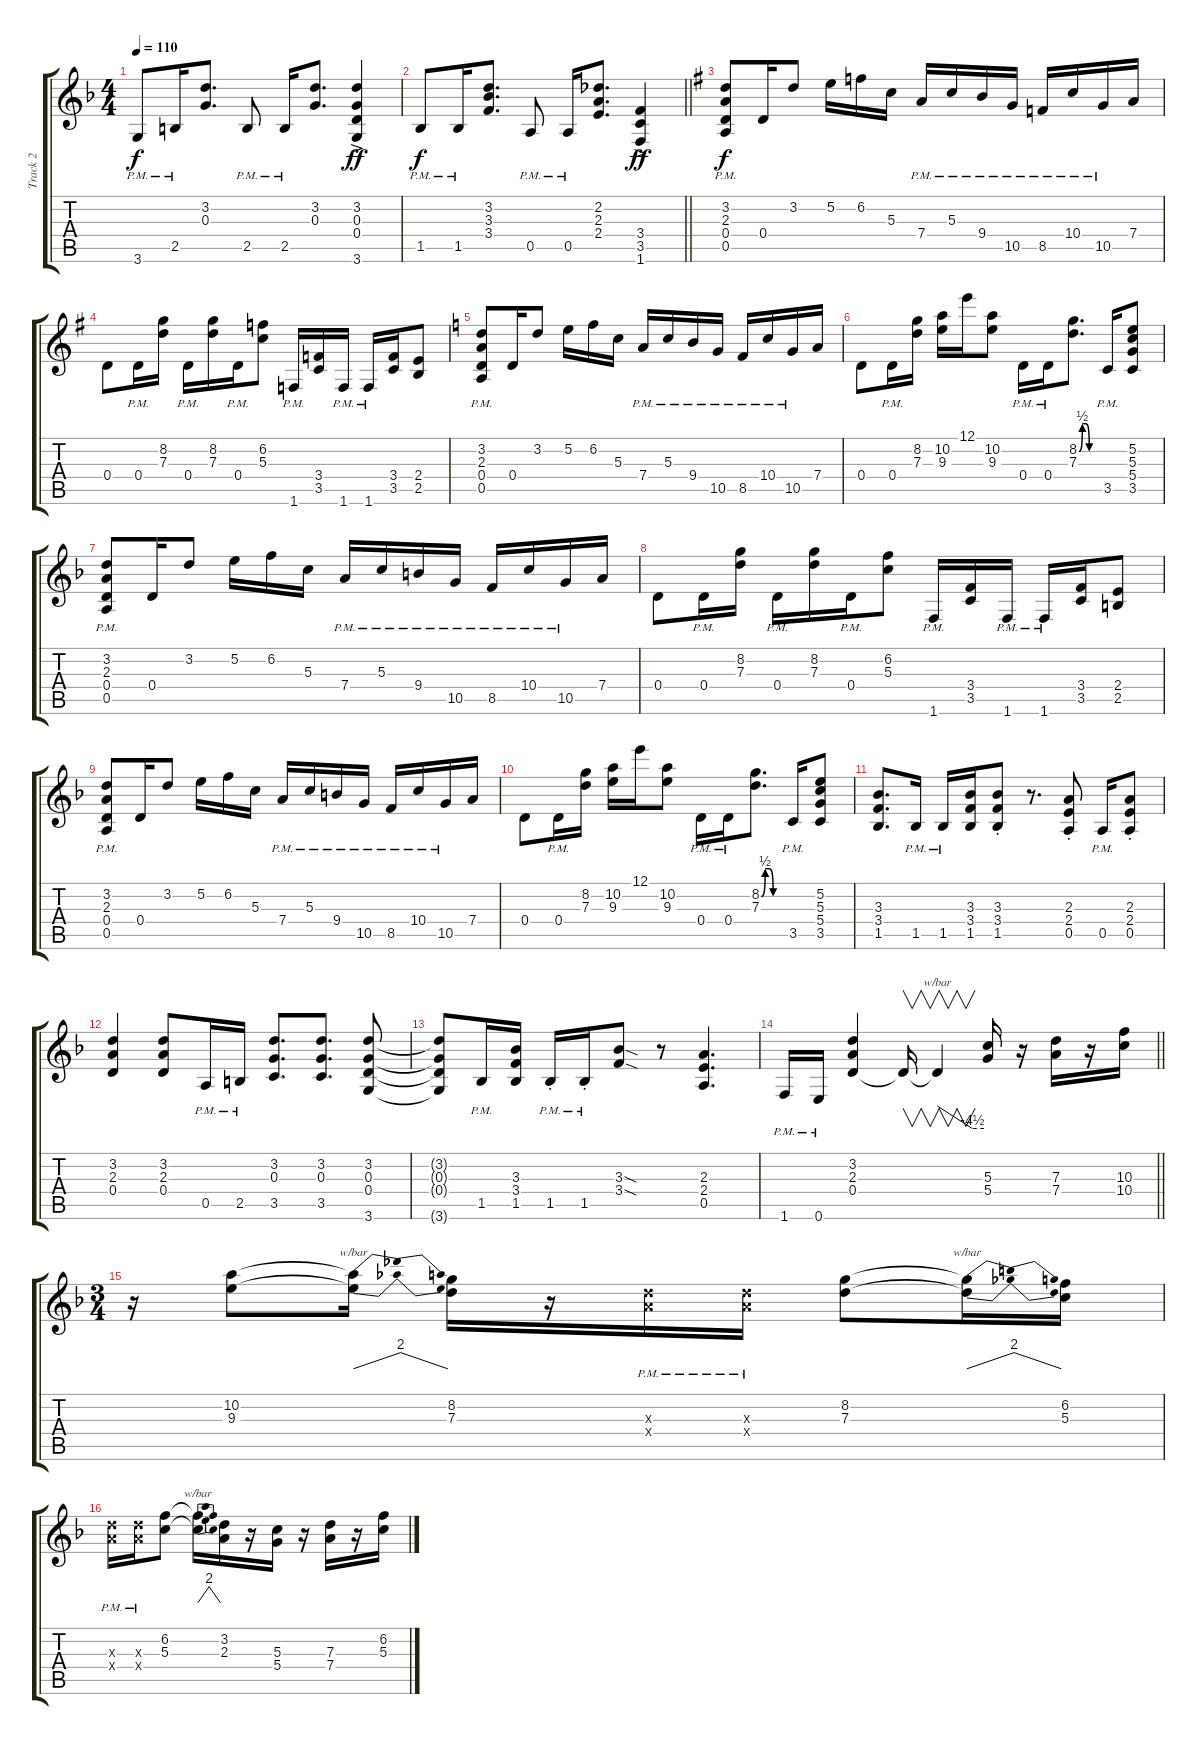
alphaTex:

\track ("Track 2" "Track 2") {instrument overdrivenguitar}
\staff {score tabs}
\tuning (E4 B3 G3 D3 A2 E2) {hide}
\ts (4 4)
\tempo 110
\clef g2
\ks f
3.6{pm}.8{dy f} 2.5{pm}.16 (3.2 0.3).8{d} 2.5{pm}.8 2.5{pm}.16 (3.2 0.3).8{d} (3.2{ac} 0.3{ac} 0.4{ac} 3.6{ac}).4{dy ff} |
\barLineRight lightlight
1.5{pm}.8{dy f} 1.5{pm}.16 (3.2 3.3 3.4).8{d} 0.5{pm}.8 0.5{pm}.16 (2.2 2.3 2.4).8{d} (3.4{ac} 3.5{ac} 1.6{ac}).4{dy ff} |
\ks g
(3.2{pm} 2.3{pm} 0.4{pm} 0.5{pm}).8{dy f} 0.4.16 3.2.8 5.2.16 6.2.16 5.3.16 7.4{pm}.16 5.3{pm}.16 9.4{pm}.16 10.5{pm}.16 8.5{pm}.16 10.4{pm}.16 10.5{pm}.16 7.4.16 |
0.4.8 0.4{pm}.16 (8.2 7.3).16 0.4{pm}.16 (8.2 7.3).16 0.4{pm}.16 (6.2 5.3).8 1.6{pm}.16 (3.4 3.5).16 1.6{pm}.16 1.6{pm}.16 (3.4 3.5).16 (2.4 2.5).8 |
\ks c
(3.2{pm} 2.3{pm} 0.4{pm} 0.5{pm}).8 0.4.16 3.2.8 5.2.16 6.2.16 5.3.16 7.4{pm}.16 5.3{pm}.16 9.4{pm}.16 10.5{pm}.16 8.5{pm}.16 10.4{pm}.16 10.5{pm}.16 7.4.16 |
0.4.8 0.4{pm}.16 (8.2 7.3).16 (10.2 9.3).16 12.1.16 (10.2 9.3).8 0.4{pm}.16 0.4{pm}.16 (8.2{be (custom 0 0 10 2 20 2 30 0 60 0)} 7.3).8{d} 3.5{pm}.16 (5.2 5.3 5.4 3.5).8 |
\ks f
(3.2{pm} 2.3{pm} 0.4{pm} 0.5{pm}).8 0.4.16 3.2.8 5.2.16 6.2.16 5.3.16 7.4{pm}.16 5.3{pm}.16 9.4{pm}.16 10.5{pm}.16 8.5{pm}.16 10.4{pm}.16 10.5{pm}.16 7.4.16 |
0.4.8 0.4{pm}.16 (8.2 7.3).16 0.4{pm}.16 (8.2 7.3).16 0.4{pm}.16 (6.2 5.3).8 1.6{pm}.16 (3.4 3.5).16 1.6{pm}.16 1.6{pm}.16 (3.4 3.5).16 (2.4 2.5).8 |
(3.2{pm} 2.3{pm} 0.4{pm} 0.5{pm}).8 0.4.16 3.2.8 5.2.16 6.2.16 5.3.16 7.4{pm}.16 5.3{pm}.16 9.4{pm}.16 10.5{pm}.16 8.5{pm}.16 10.4{pm}.16 10.5{pm}.16 7.4.16 |
0.4.8 0.4{pm}.16 (8.2 7.3).16 (10.2 9.3).16 12.1.16 (10.2 9.3).8 0.4{pm}.16 0.4{pm}.16 (8.2{be (custom 0 0 10 2 20 2 30 0 60 0)} 7.3).8{d} 3.5{pm}.16 (5.2 5.3 5.4 3.5).8 |
(3.3 3.4 1.5).8{d} 1.5{pm}.16 1.5{pm}.16 (3.3 3.4 1.5).16 (3.3{st} 3.4{st} 1.5{st}).8 r.8{d} (2.3{st} 2.4{st} 0.5{st}).8 0.5{pm}.16 (2.3{st} 2.4{st} 0.5{st}).8 |
(3.2 2.3 0.4).4 (3.2 2.3 0.4).8 0.5{pm}.16 2.5{pm}.16 (3.2 0.3 3.5).8{d} (3.2 0.3 3.5).8{d} (3.2 0.3 0.4 3.6).8 |
(3.2{t} 0.3{t} 0.4{t} 3.6{t}).8 1.5{pm}.16 (3.3 3.4 1.5).16 1.5{pm st}.16 1.5{pm st}.16 (3.3{sod} 3.4{sod}).8 r.8 (2.3 2.4 0.5).4{d} |
\barLineRight lightlight
1.6{pm}.16 0.6{pm}.16 (3.2 2.3 0.4).4 0.4{t}.16{v} 0.4{t}.4{v tbe (custom default 0 0 45 -18 60 -18)} (5.3 5.4).16 r.16 (7.3 7.4).16 r.16 (10.3 10.4).16 |
\ts (3 4)
r.16 (10.2 9.3).8 (10.2{t} 9.3{t}).16{tbe (dip default 0 0 30 8 60 0)} (8.2 7.3).16 r.16 (7.3{pm x} 7.4{pm x}).16 (7.3{pm x} 7.4{pm x}).16 (8.2 7.3).8 (8.2{t} 7.3{t}).16{tbe (dip default 0 0 30 8 60 0)} (6.2 5.3).16 |
(7.3{pm x} 7.4{pm x}).16 (7.3{pm x} 7.4{pm x}).16 (6.2 5.3).8 (6.2{t} 5.3{t}).16{tbe (dip default 0 0 30 8 60 0)} (3.2 2.3).16 r.16 (5.3 5.4).16 r.16 (7.3 7.4).16 r.16 (6.2 5.3).16
